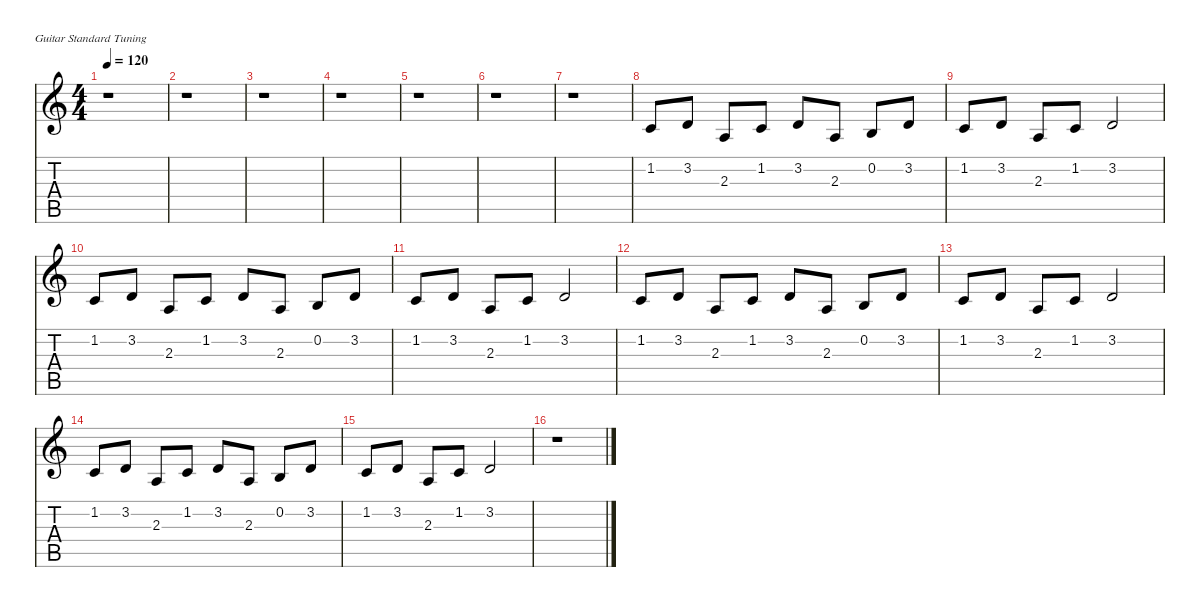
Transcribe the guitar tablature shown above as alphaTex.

\defaultSystemsLayout 4
\hideDynamics
\bracketExtendMode nobrackets
\singleTrackTrackNamePolicy hidden
\multiTrackTrackNamePolicy hidden
\firstSystemTrackNameMode fullname
\firstSystemTrackNameOrientation horizontal
\otherSystemsTrackNameOrientation horizontal
\track ("Gtr 2" "rec.") {instrument recorder}
\staff {score tabs}
\tuning (E4 B3 G3 D3 A2 E2)
\ts (4 4)
\tempo 120
\clef g2
\ks c
r.1{dy f beam Down} |
r.1{beam Down} |
r.1{beam Down} |
r.1{beam Down} |
r.1{beam Down} |
r.1{beam Down} |
r.1{beam Down} |
1.2.8{beam Up} 3.2.8{beam Up} 2.3.8{beam Up} 1.2.8{beam Up} 3.2.8{beam Up} 2.3.8{beam Up} 0.2.8{beam Up} 3.2.8{beam Up} |
1.2.8{beam Up} 3.2.8{beam Up} 2.3.8{beam Up} 1.2.8{beam Up} 3.2.2{beam Up} |
1.2.8{beam Up} 3.2.8{beam Up} 2.3.8{beam Up} 1.2.8{beam Up} 3.2.8{beam Up} 2.3.8{beam Up} 0.2.8{beam Up} 3.2.8{beam Up} |
1.2.8{beam Up} 3.2.8{beam Up} 2.3.8{beam Up} 1.2.8{beam Up} 3.2.2{beam Up} |
1.2.8{beam Up} 3.2.8{beam Up} 2.3.8{beam Up} 1.2.8{beam Up} 3.2.8{beam Up} 2.3.8{beam Up} 0.2.8{beam Up} 3.2.8{beam Up} |
1.2.8{beam Up} 3.2.8{beam Up} 2.3.8{beam Up} 1.2.8{beam Up} 3.2.2{beam Up} |
1.2.8{beam Up} 3.2.8{beam Up} 2.3.8{beam Up} 1.2.8{beam Up} 3.2.8{beam Up} 2.3.8{beam Up} 0.2.8{beam Up} 3.2.8{beam Up} |
1.2.8{beam Up} 3.2.8{beam Up} 2.3.8{beam Up} 1.2.8{beam Up} 3.2.2{beam Up} |
r.1{beam Down}
